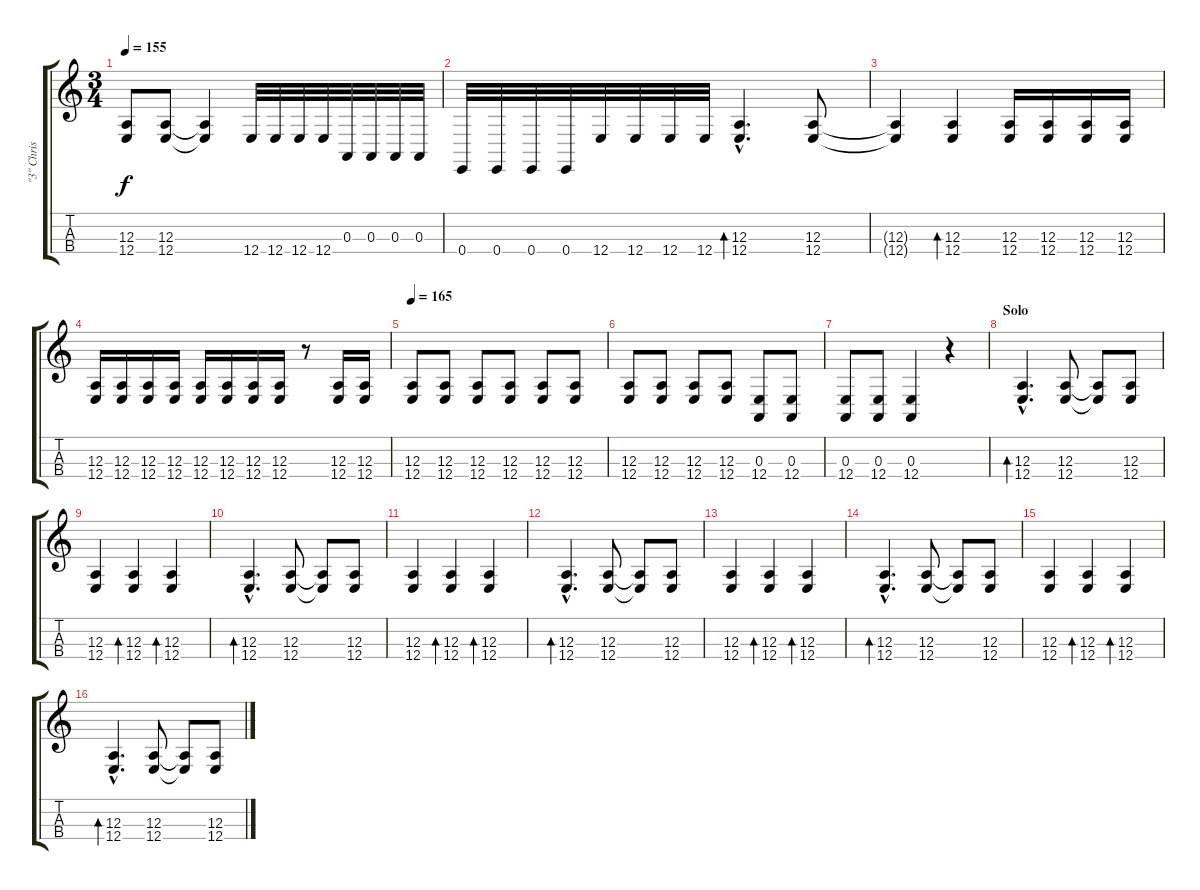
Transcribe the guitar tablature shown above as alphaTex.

\track ("\"3\" Chris Fehn (Perc.)" "\"3\" Chris ") {instrument melodictom}
\staff {score tabs}
\tuning (G3 D3 A2 E2) {hide}
\ts (3 4)
\tempo 155
\clef g2
\ks c
(12.3{t} 12.4{t}).8{dy f} (12.3 12.4).8 (12.3{t} 12.4{t}).4 12.4.32 12.4.32 12.4.32 12.4.32 0.3.32 0.3.32 0.3.32 0.3.32 |
0.4.32 0.4.32 0.4.32 0.4.32 12.4.32 12.4.32 12.4.32 12.4.32 (12.3{hac} 12.4{hac}).4{d bd 120} (12.3 12.4).8 |
(12.3{t} 12.4{t}).4 (12.3 12.4).4{bd 120} (12.3 12.4).16 (12.3 12.4).16 (12.3 12.4).16 (12.3 12.4).16 |
(12.3 12.4).16 (12.3 12.4).16 (12.3 12.4).16 (12.3 12.4).16 (12.3 12.4).16 (12.3 12.4).16 (12.3 12.4).16 (12.3 12.4).16 r.8 (12.3 12.4).16 (12.3 12.4).16 |
\tempo 165
(12.3 12.4).8 (12.3 12.4).8 (12.3 12.4).8 (12.3 12.4).8 (12.3 12.4).8 (12.3 12.4).8 |
(12.3 12.4).8 (12.3 12.4).8 (12.3 12.4).8 (12.3 12.4).8 (0.3 12.4).8 (0.3 12.4).8 |
(0.3 12.4).8 (0.3 12.4).8 (0.3 12.4).4 r.4 |
\section ("" "Solo")
(12.3{hac} 12.4{hac}).4{d bd 120} (12.3 12.4).8 (12.3{t} 12.4{t}).8 (12.3 12.4).8 |
(12.3 12.4).4 (12.3 12.4).4{bd 120} (12.3 12.4).4{bd 120} |
(12.3{hac} 12.4{hac}).4{d bd 120} (12.3 12.4).8 (12.3{t} 12.4{t}).8 (12.3 12.4).8 |
(12.3 12.4).4 (12.3 12.4).4{bd 120} (12.3 12.4).4{bd 120} |
(12.3{hac} 12.4{hac}).4{d bd 120} (12.3 12.4).8 (12.3{t} 12.4{t}).8 (12.3 12.4).8 |
(12.3 12.4).4 (12.3 12.4).4{bd 120} (12.3 12.4).4{bd 120} |
(12.3{hac} 12.4{hac}).4{d bd 120} (12.3 12.4).8 (12.3{t} 12.4{t}).8 (12.3 12.4).8 |
(12.3 12.4).4 (12.3 12.4).4{bd 120} (12.3 12.4).4{bd 120} |
(12.3{hac} 12.4{hac}).4{d bd 120} (12.3 12.4).8 (12.3{t} 12.4{t}).8 (12.3 12.4).8
